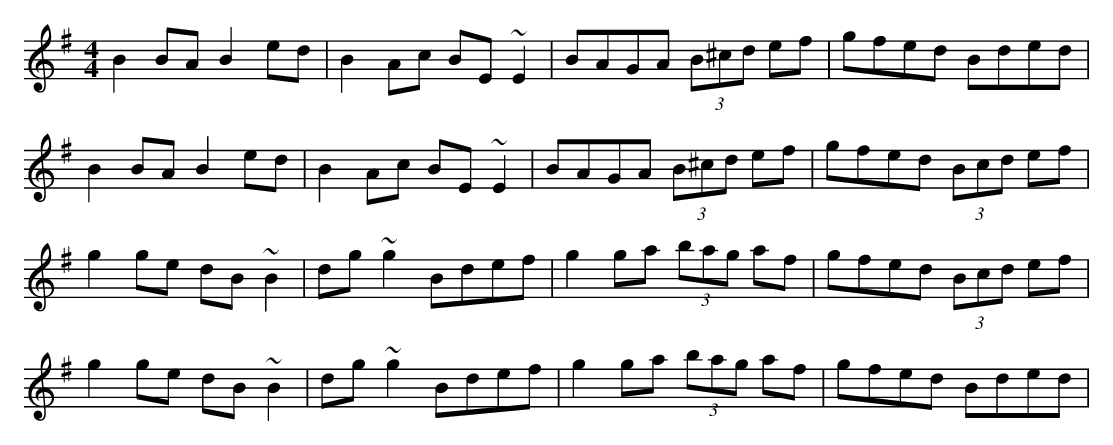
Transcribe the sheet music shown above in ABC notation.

X:1
M:4/4
K:Emin
B2 BA B2 ed|B2 Ac BE ~E2|BAGA (3B^cd ef|gfed Bded|
B2 BA B2 ed|B2 Ac BE ~E2|BAGA (3B^cd ef|gfed (3Bcd ef|
g2 ge dB ~B2|dg ~g2 Bdef|g2 ga (3bag af|gfed (3Bcd ef|
g2 ge dB ~B2|dg ~g2 Bdef|g2 ga (3bag af|gfed Bded|
